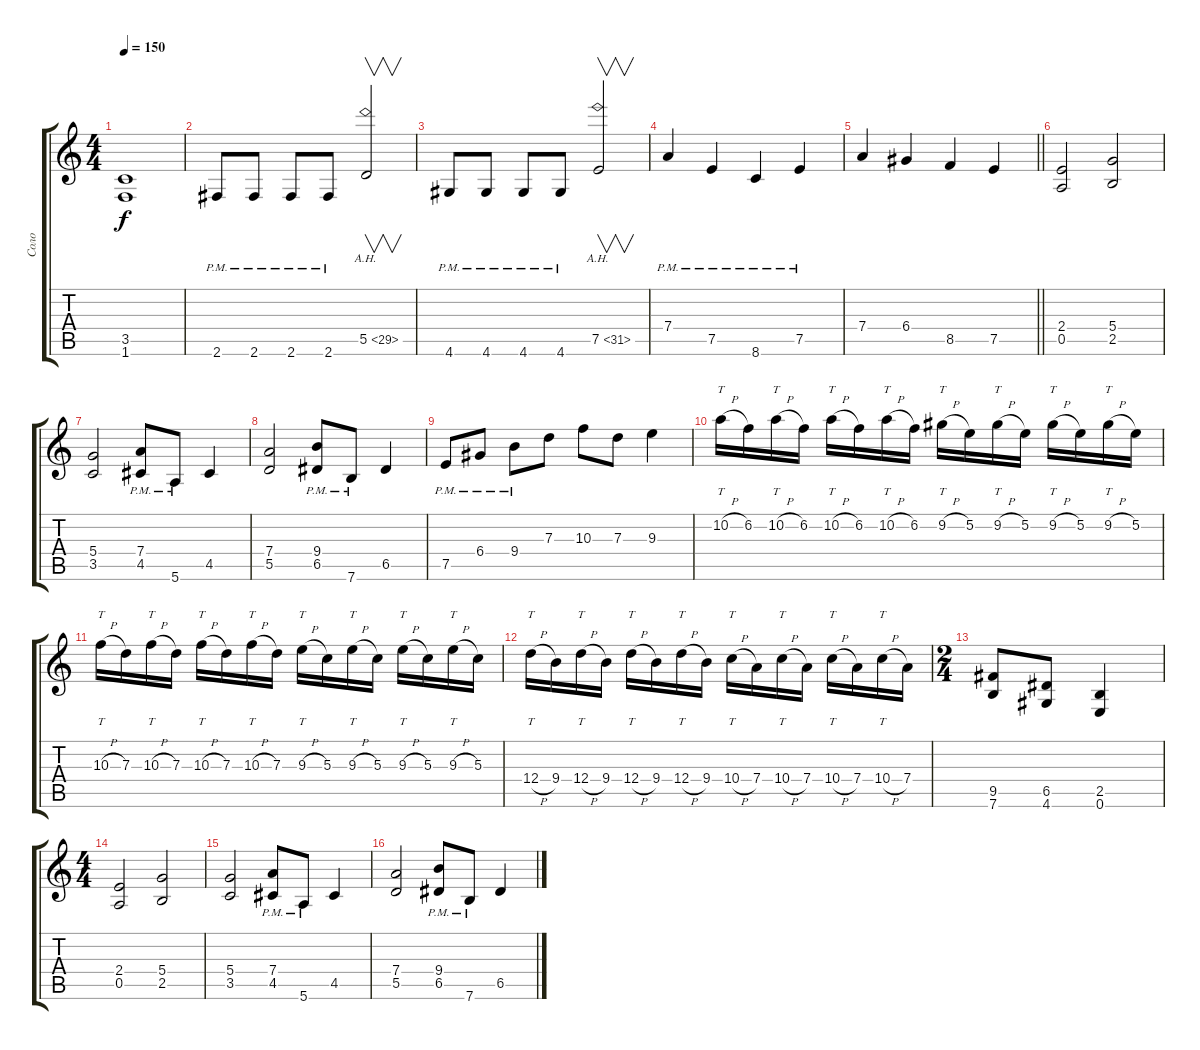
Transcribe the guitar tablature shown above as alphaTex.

\track ("Соло" "Соло") {instrument distortionguitar}
\staff {score tabs}
\tuning (E4 B3 G3 D3 A2 E2) {hide}
\ts (4 4)
\tempo 150
\clef g2
\ks c
(3.5 1.6).1{dy f} |
2.6{pm}.8 2.6{pm}.8 2.6{pm}.8 2.6{pm}.8 5.5{ah 24}.2{v} |
4.6{pm}.8 4.6{pm}.8 4.6{pm}.8 4.6{pm}.8 7.5{ah 24}.2{v} |
7.4{pm}.4 7.5{pm}.4 8.6{pm}.4 7.5{pm}.4 |
\barLineRight lightlight
7.4.4 6.4.4 8.5.4 7.5.4 |
(2.4 0.5).2 (5.4 2.5).2 |
(5.4 3.5).2 (7.4{pm} 4.5{pm}).8 5.6{pm}.8 4.5.4 |
(7.4 5.5).2 (9.4{pm} 6.5{pm}).8 7.6{pm}.8 6.5.4 |
7.5{pm}.8 6.4{pm}.8 9.4{pm}.8 7.3.8 10.3.8 7.3.8 9.3.4 |
10.2{h}.16{tt} 6.2.16 10.2{h}.16{tt} 6.2.16 10.2{h}.16{tt} 6.2.16 10.2{h}.16{tt} 6.2.16 9.2{h}.16{tt} 5.2.16 9.2{h}.16{tt} 5.2.16 9.2{h}.16{tt} 5.2.16 9.2{h}.16{tt} 5.2.16 |
10.3{h}.16{tt} 7.3.16 10.3{h}.16{tt} 7.3.16 10.3{h}.16{tt} 7.3.16 10.3{h}.16{tt} 7.3.16 9.3{h}.16{tt} 5.3.16 9.3{h}.16{tt} 5.3.16 9.3{h}.16{tt} 5.3.16 9.3{h}.16{tt} 5.3.16 |
12.4{h}.16{tt} 9.4.16 12.4{h}.16{tt} 9.4.16 12.4{h}.16{tt} 9.4.16 12.4{h}.16{tt} 9.4.16 10.4{h}.16{tt} 7.4.16 10.4{h}.16{tt} 7.4.16 10.4{h}.16{tt} 7.4.16 10.4{h}.16{tt} 7.4.16 |
\ts (2 4)
(9.5 7.6).8{volume 12 instrument distortionguitar} (6.5 4.6).8 (2.5 0.6).4 |
\ts (4 4)
(2.4 0.5).2 (5.4 2.5).2 |
(5.4 3.5).2 (7.4{pm} 4.5{pm}).8 5.6{pm}.8 4.5.4 |
(7.4 5.5).2 (9.4{pm} 6.5{pm}).8 7.6{pm}.8 6.5.4
